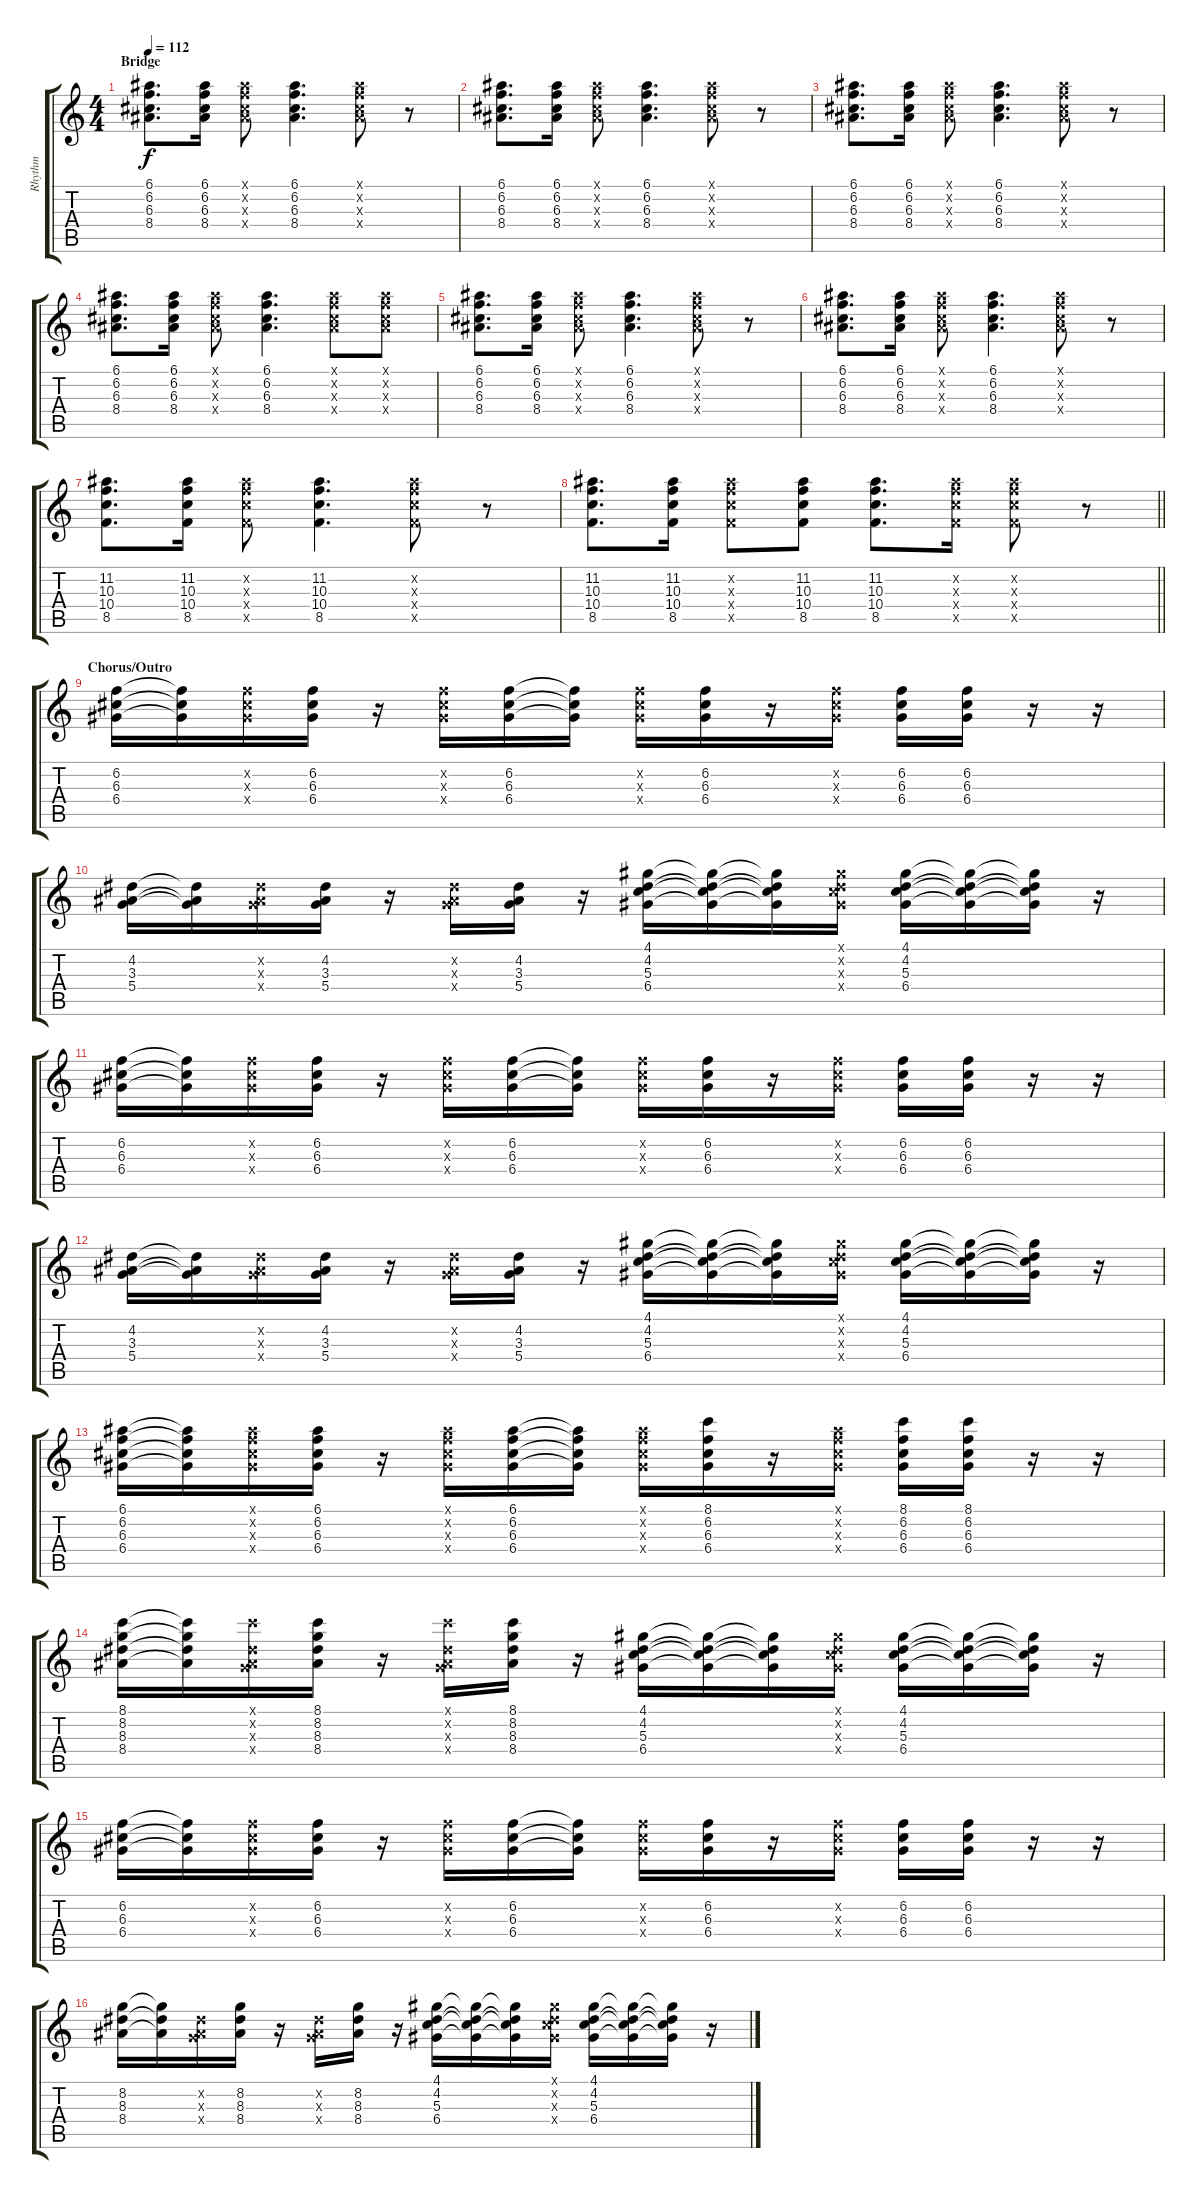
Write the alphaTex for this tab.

\track ("Rhythm" "Rhythm") {instrument electricguitarclean}
\staff {score tabs}
\tuning (E4 B3 G3 D3 A2 E2) {hide}
\ts (4 4)
\section ("" "Bridge")
\tempo 112
\clef g2
\ks c
(6.1 6.2 6.3 8.4).8{d dy f} (6.1 6.2 6.3 8.4).16 (6.1{x} 6.2{x} 6.3{x} 8.4{x}).8 (6.1 6.2 6.3 8.4).4{d} (6.1{x} 6.2{x} 6.3{x} 8.4{x}).8 r.8 |
(6.1 6.2 6.3 8.4).8{d} (6.1 6.2 6.3 8.4).16 (6.1{x} 6.2{x} 6.3{x} 8.4{x}).8 (6.1 6.2 6.3 8.4).4{d} (6.1{x} 6.2{x} 6.3{x} 8.4{x}).8 r.8 |
(6.1 6.2 6.3 8.4).8{d} (6.1 6.2 6.3 8.4).16 (6.1{x} 6.2{x} 6.3{x} 8.4{x}).8 (6.1 6.2 6.3 8.4).4{d} (6.1{x} 6.2{x} 6.3{x} 8.4{x}).8 r.8 |
(6.1 6.2 6.3 8.4).8{d} (6.1 6.2 6.3 8.4).16 (6.1{x} 6.2{x} 6.3{x} 8.4{x}).8 (6.1 6.2 6.3 8.4).4{d} (6.1{x} 6.2{x} 6.3{x} 8.4{x}).8 (6.1{x} 6.2{x} 6.3{x} 8.4{x}).8 |
(6.1 6.2 6.3 8.4).8{d} (6.1 6.2 6.3 8.4).16 (6.1{x} 6.2{x} 6.3{x} 8.4{x}).8 (6.1 6.2 6.3 8.4).4{d} (6.1{x} 6.2{x} 6.3{x} 8.4{x}).8 r.8 |
(6.1 6.2 6.3 8.4).8{d} (6.1 6.2 6.3 8.4).16 (6.1{x} 6.2{x} 6.3{x} 8.4{x}).8 (6.1 6.2 6.3 8.4).4{d} (6.1{x} 6.2{x} 6.3{x} 8.4{x}).8 r.8 |
(11.2 10.3 10.4 8.5).8{d} (11.2 10.3 10.4 8.5).16 (11.2{x} 10.3{x} 10.4{x} 8.5{x}).8 (11.2 10.3 10.4 8.5).4{d} (11.2{x} 10.3{x} 10.4{x} 8.5{x}).8 r.8 |
\barLineRight lightlight
(11.2 10.3 10.4 8.5).8{d} (11.2 10.3 10.4 8.5).16 (11.2{x} 10.3{x} 10.4{x} 8.5{x}).8 (11.2 10.3 10.4 8.5).8 (11.2 10.3 10.4 8.5).8{d} (11.2{x} 10.3{x} 10.4{x} 8.5{x}).16 (11.2{x} 10.3{x} 10.4{x} 8.5{x}).8 r.8 |
\section ("" "Chorus/Outro")
(6.2 6.3 6.4).16 (6.2{t} 6.3{t} 6.4{t}).16 (6.2{x} 6.3{x} 6.4{x}).16 (6.2 6.3 6.4).16 r.16 (6.2{x} 6.3{x} 6.4{x}).16 (6.2 6.3 6.4).16 (6.2{t} 6.3{t} 6.4{t}).16 (6.2{x} 6.3{x} 6.4{x}).16 (6.2 6.3 6.4).16 r.16 (6.2{x} 6.3{x} 6.4{x}).16 (6.2 6.3 6.4).16 (6.2 6.3 6.4).16 r.16 r.16 |
(4.2 3.3 5.4).16 (4.2{t} 3.3{t} 5.4{t}).16 (4.2{x} 3.3{x} 5.4{x}).16 (4.2 3.3 5.4).16 r.16 (4.2{x} 3.3{x} 5.4{x}).16 (4.2 3.3 5.4).16 r.16 (4.1 4.2 5.3 6.4).16 (4.1{t} 4.2{t} 5.3{t} 6.4{t}).16 (4.1{t} 4.2{t} 5.3{t} 6.4{t}).16 (4.1{x} 4.2{x} 5.3{x} 6.4{x}).16 (4.1 4.2 5.3 6.4).16 (4.1{t} 4.2{t} 5.3{t} 6.4{t}).16 (4.1{t} 4.2{t} 5.3{t} 6.4{t}).16 r.16 |
(6.2 6.3 6.4).16 (6.2{t} 6.3{t} 6.4{t}).16 (6.2{x} 6.3{x} 6.4{x}).16 (6.2 6.3 6.4).16 r.16 (6.2{x} 6.3{x} 6.4{x}).16 (6.2 6.3 6.4).16 (6.2{t} 6.3{t} 6.4{t}).16 (6.2{x} 6.3{x} 6.4{x}).16 (6.2 6.3 6.4).16 r.16 (6.2{x} 6.3{x} 6.4{x}).16 (6.2 6.3 6.4).16 (6.2 6.3 6.4).16 r.16 r.16 |
(4.2 3.3 5.4).16 (4.2{t} 3.3{t} 5.4{t}).16 (4.2{x} 3.3{x} 5.4{x}).16 (4.2 3.3 5.4).16 r.16 (4.2{x} 3.3{x} 5.4{x}).16 (4.2 3.3 5.4).16 r.16 (4.1 4.2 5.3 6.4).16 (4.1{t} 4.2{t} 5.3{t} 6.4{t}).16 (4.1{t} 4.2{t} 5.3{t} 6.4{t}).16 (4.1{x} 4.2{x} 5.3{x} 6.4{x}).16 (4.1 4.2 5.3 6.4).16 (4.1{t} 4.2{t} 5.3{t} 6.4{t}).16 (4.1{t} 4.2{t} 5.3{t} 6.4{t}).16 r.16 |
(6.1 6.2 6.3 6.4).16 (6.1{t} 6.2{t} 6.3{t} 6.4{t}).16 (6.1{x} 6.2{x} 6.3{x} 6.4{x}).16 (6.1 6.2 6.3 6.4).16 r.16 (6.1{x} 6.2{x} 6.3{x} 6.4{x}).16 (6.1 6.2 6.3 6.4).16 (6.1{t} 6.2{t} 6.3{t} 6.4{t}).16 (6.1{x} 6.2{x} 6.3{x} 6.4{x}).16 (8.1 6.2 6.3 6.4).16 r.16 (6.1{x} 6.2{x} 6.3{x} 6.4{x}).16 (8.1 6.2 6.3 6.4).16 (8.1 6.2 6.3 6.4).16 r.16 r.16 |
(8.1 8.2 8.3 8.4).16 (8.1{t} 8.2{t} 8.3{t} 8.4{t}).16 (8.1{x} 4.2{x} 3.3{x} 5.4{x}).16 (8.1 8.2 8.3 8.4).16 r.16 (8.1{x} 4.2{x} 3.3{x} 5.4{x}).16 (8.1 8.2 8.3 8.4).16 r.16 (4.1 4.2 5.3 6.4).16 (4.1{t} 4.2{t} 5.3{t} 6.4{t}).16 (4.1{t} 4.2{t} 5.3{t} 6.4{t}).16 (4.1{x} 4.2{x} 5.3{x} 6.4{x}).16 (4.1 4.2 5.3 6.4).16 (4.1{t} 4.2{t} 5.3{t} 6.4{t}).16 (4.1{t} 4.2{t} 5.3{t} 6.4{t}).16 r.16 |
(6.2 6.3 6.4).16 (6.2{t} 6.3{t} 6.4{t}).16 (6.2{x} 6.3{x} 6.4{x}).16 (6.2 6.3 6.4).16 r.16 (6.2{x} 6.3{x} 6.4{x}).16 (6.2 6.3 6.4).16 (6.2{t} 6.3{t} 6.4{t}).16 (6.2{x} 6.3{x} 6.4{x}).16 (6.2 6.3 6.4).16 r.16 (6.2{x} 6.3{x} 6.4{x}).16 (6.2 6.3 6.4).16 (6.2 6.3 6.4).16 r.16 r.16 |
(8.2 8.3 8.4).16 (8.2{t} 8.3{t} 8.4{t}).16 (4.2{x} 3.3{x} 5.4{x}).16 (8.2 8.3 8.4).16 r.16 (4.2{x} 3.3{x} 5.4{x}).16 (8.2 8.3 8.4).16 r.16 (4.1 4.2 5.3 6.4).16 (4.1{t} 4.2{t} 5.3{t} 6.4{t}).16 (4.1{t} 4.2{t} 5.3{t} 6.4{t}).16 (4.1{x} 4.2{x} 5.3{x} 6.4{x}).16 (4.1 4.2 5.3 6.4).16 (4.1{t} 4.2{t} 5.3{t} 6.4{t}).16 (4.1{t} 4.2{t} 5.3{t} 6.4{t}).16 r.16
